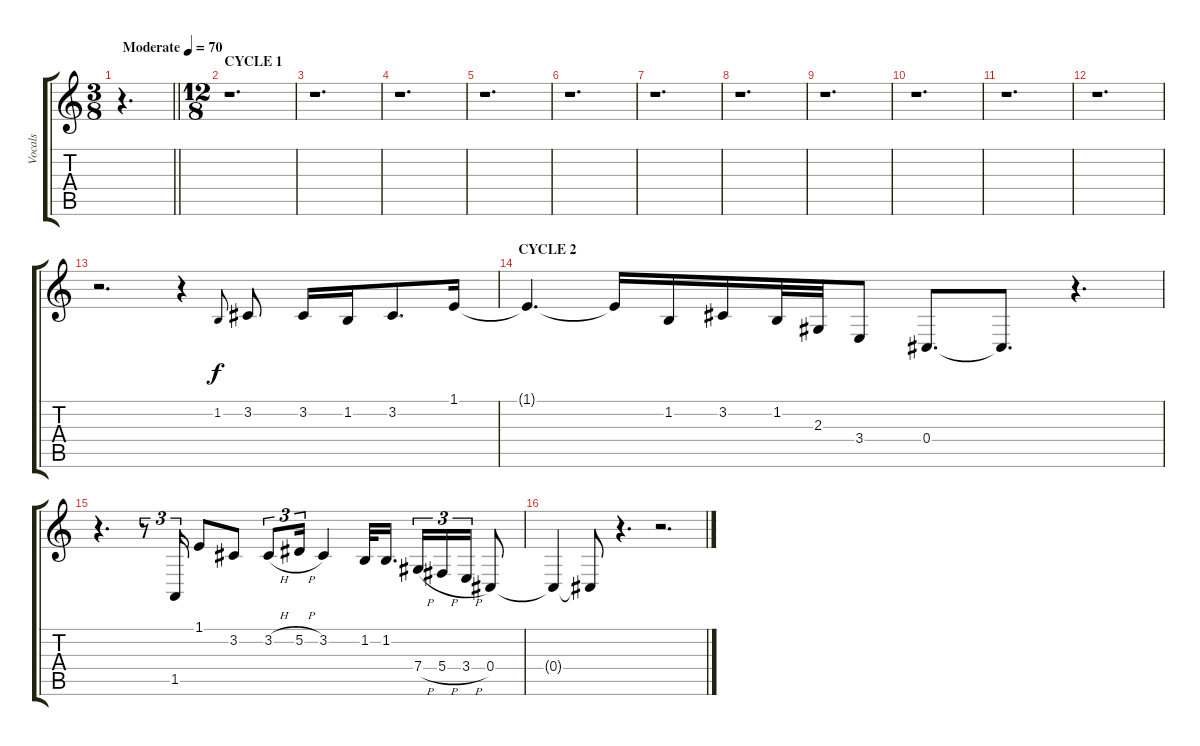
\track ("Vocals" "Vocals") {instrument altosax}
\staff {score tabs}
\tuning (Eb4 Bb3 Gb3 Db3 Ab2 Eb2) {hide}
\ts (3 8)
\tempo (70 "Moderate")
\clef g2
\barLineRight lightlight
\ks c
r.4{d dy f instrument altosax} |
\ts (12 8)
\section ("" "CYCLE 1")
r.1{d} |
r.1{d} |
r.1{d} |
r.1{d} |
r.1{d} |
r.1{d} |
r.1{d} |
r.1{d} |
r.1{d} |
r.1{d} |
r.1{d} |
r.2{d} r.4 1.2.8{gr onbeat} 3.2.8 3.2.16 1.2.16 3.2.8{d} 1.1.16 |
\section ("" "CYCLE 2")
1.1{t}.4{d} 1.1{t}.16 1.2.16 3.2.16 1.2.32 2.3.32 3.4.8 0.4.8{d} 0.4{t}.8{d} r.4{d} |
r.4{d} r.8{tu (3 2)} 1.5.16{tu (3 2)} 1.1.8 3.2.8 3.2{h}.8{tu (3 2)} 5.2{h}.16{tu (3 2)} 3.2.4 1.2.32 1.2.16{d} 7.4{h}.16{tu (3 2)} 5.4{h}.16{tu (3 2)} 3.4{h}.16{tu (3 2)} 0.4.8 |
0.4{t}.4 0.4{t}.8 r.4{d} r.2{d}
